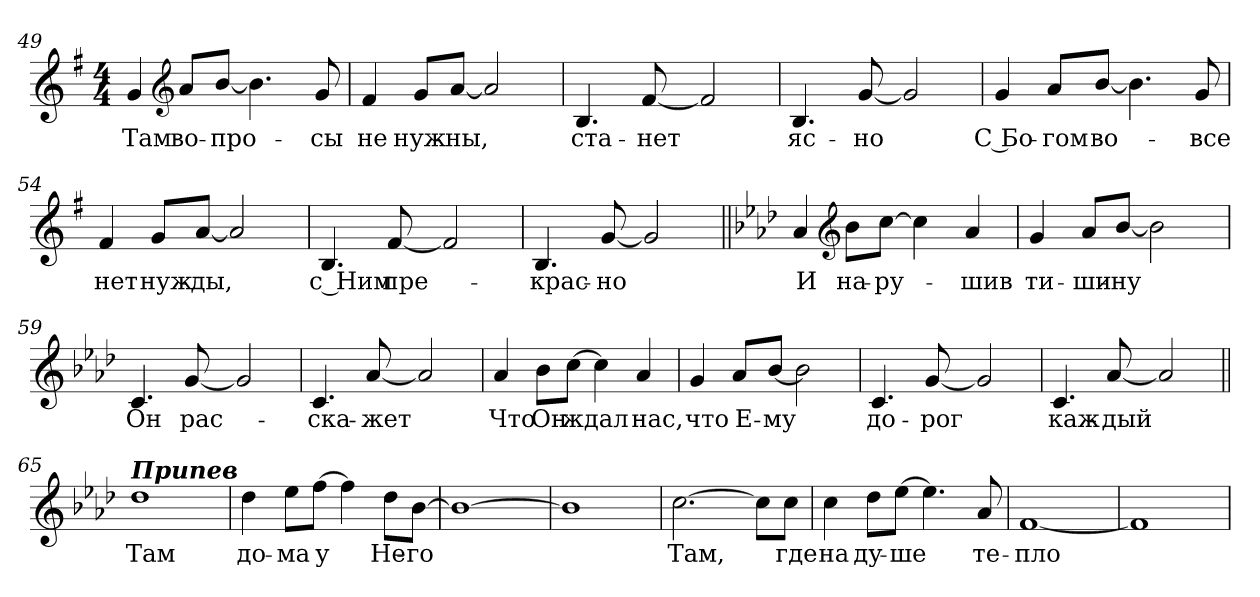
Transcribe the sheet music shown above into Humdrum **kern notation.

**kern	**text
*part1	*part1
*staff1	*staff1
*clefG2	*
*k[f#]	*
*e:	*
*M4/4	*
=49	=49
!	!LO:LY:b:color=#000000
4gi/	Там
*clefG2	*
!	!LO:LY:b:color=#000000
8ai/L	во-
!	!LO:LY:b:color=#000000
[<8bi/J	-про-
4.bi\]	.
!	!LO:LY:b:color=#000000
8gi/	-сы
!!LO:LB:g=z
=50	=50
!	!LO:LY:b:color=#000000
4f#i/	не
!	!LO:LY:b:color=#000000
8gi/L	нуж-
!	!LO:LY:b:color=#000000
[<8ai/J	-ны,
2ai/]	.
=51	=51
!	!LO:LY:b:color=#000000
4.Bi/	ста-
!	!LO:LY:b:color=#000000
[<8f#i/	-нет
2f#i/]	.
=52	=52
!	!LO:LY:b:color=#000000
4.Bi/	яс-
!	!LO:LY:b:color=#000000
[<8gi/	-но
2gi/]	.
=53	=53
!	!LO:LY:b:color=#000000
4gi/	С Бо-
!	!LO:LY:b:color=#000000
8ai/L	-гом
!	!LO:LY:b:color=#000000
[<8bi/J	во-
4.bi\]	.
!	!LO:LY:b:color=#000000
8gi/	-все
=54	=54
!	!LO:LY:b:color=#000000
4f#i/	нет
!	!LO:LY:b:color=#000000
8gi/L	нуж-
!	!LO:LY:b:color=#000000
[<8ai/J	-ды,
2ai/]	.
=55	=55
!	!LO:LY:b:color=#000000
4.Bi/	с Ним
!	!LO:LY:b:color=#000000
[<8f#i/	пре-
2f#i/]	.
!!LO:LB:g=z
=56	=56
!	!LO:LY:b:color=#000000
4.Bi/	-крас-
!	!LO:LY:b:color=#000000
[<8gi/	-но
2gi/]	.
=57||	=57||
*k[b-e-a-d-]	*
*f:	*
!	!LO:LY:b:color=#000000
4a-i/	И
*clefG2	*
!	!LO:LY:b:color=#000000
8b-i\L	на-
!	!LO:LY:b:color=#000000
[>8cci\J	-ру-
4cci\]	.
!	!LO:LY:b:color=#000000
4a-i/	-шив
=58	=58
!	!LO:LY:b:color=#000000
4gi/	ти-
!	!LO:LY:b:color=#000000
8a-i/L	-ши-
!	!LO:LY:b:color=#000000
[<8b-i/J	-ну
2b-i\]	.
=59	=59
!	!LO:LY:b:color=#000000
4.ci/	Он
!	!LO:LY:b:color=#000000
[<8gi/	рас-
2gi/]	.
!!LO:LB:g=z
=60	=60
!	!LO:LY:b:color=#000000
4.ci/	-ска-
!	!LO:LY:b:color=#000000
[<8a-i/	-жет
2a-i/]	.
=61	=61
!	!LO:LY:b:color=#000000
4a-i/	Что
!	!LO:LY:b:color=#000000
8b-i\L	Он
!	!LO:LY:b:color=#000000
[>8cci\J	ждал
4cci\]	.
!	!LO:LY:b:color=#000000
4a-i/	нас,
=62	=62
!	!LO:LY:b:color=#000000
4gi/	что
!	!LO:LY:b:color=#000000
8a-i/L	Е-
!	!LO:LY:b:color=#000000
[<8b-i/J	-му
2b-i\]	.
=63	=63
!	!LO:LY:b:color=#000000
4.ci/	до-
!	!LO:LY:b:color=#000000
[<8gi/	-рог
2gi/]	.
=64	=64
!	!LO:LY:b:color=#000000
4.ci/	каж-
!	!LO:LY:b:color=#000000
[<8a-i/	-дый
2a-i/]	.
!!LO:LB:g=z
=65||	=65||
!LO:TX:a:Bi:t=Припев	!
!	!LO:LY:b:color=#000000
1dd-i	Там
=66	=66
!	!LO:LY:b:color=#000000
4dd-i\	до-
!	!LO:LY:b:color=#000000
8ee-i\L	-ма
!	!LO:LY:b:color=#000000
[>8ffi\J	у
4ffi\]	.
!	!LO:LY:b:color=#000000
8dd-i\L	Не-
!	!LO:LY:b:color=#000000
[>8b-i\J	-го
=67	=67
1b-i_>	.
=68	=68
1b-i]	.
=69	=69
!	!LO:LY:b:color=#000000
[>2.cci\	Там,
8cci\L]	.
!	!LO:LY:b:color=#000000
8cci\J	где
=70	=70
!	!LO:LY:b:color=#000000
4cci\	на
!	!LO:LY:b:color=#000000
8dd-i\L	ду-
!	!LO:LY:b:color=#000000
[>8ee-i\J	-ше
4.ee-i\]	.
!	!LO:LY:b:color=#000000
8a-i/	те-
=71	=71
!	!LO:LY:b:color=#000000
[<1fi	-пло
=72	=72
1fi]	.
=	=
*-	*-
